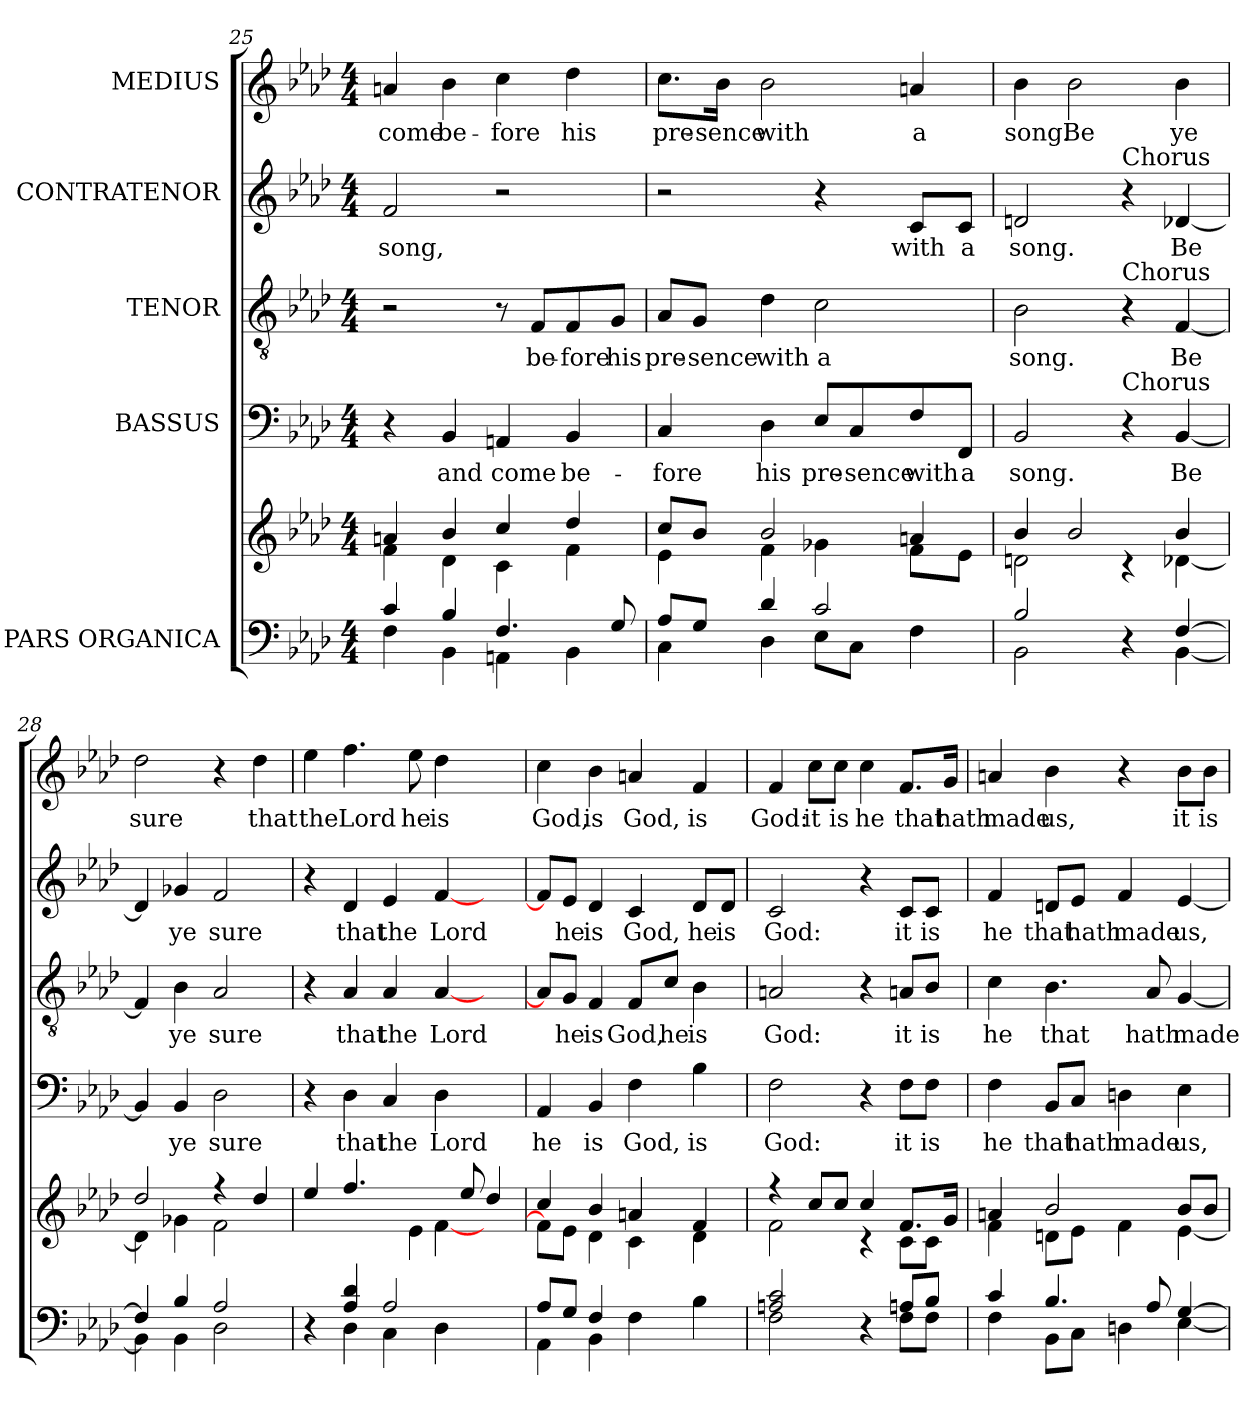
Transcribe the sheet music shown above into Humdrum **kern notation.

**kern	**kern	**kern	**text	**kern	**text	**kern	**text	**kern	**text
*part5	*part5	*part4	*part4	*part3	*part3	*part2	*part2	*part1	*part1
*staff6	*staff5	*staff4	*staff4	*staff3	*staff3	*staff2	*staff2	*staff1	*staff1
*I"PARS ORGANICA	*	*I"BASSUS	*	*I"TENOR	*	*I"CONTRATENOR	*	*I"MEDIUS	*
*clefF4	*clefG2	*clefF4	*	*clefGv2	*	*clefG2	*	*clefG2	*
*k[b-e-a-d-]	*k[b-e-a-d-]	*k[b-e-a-d-]	*	*k[b-e-a-d-]	*	*k[b-e-a-d-]	*	*k[b-e-a-d-]	*
*A-:	*A-:	*A-:	*	*A-:	*	*A-:	*	*A-:	*
*M4/4	*M4/4	*M4/4	*	*M4/4	*	*M4/4	*	*M4/4	*
=25	=25	=25	=25	=25	=25	=25	=25	=25	=25
*^	*^	*	*	*	*	*	*	*	*
!	!	!	!	!	!	!	!	!	!LO:LY:b:cj	!	!LO:LY:b:cj
4c/	4F\	4an/	4f\	4r	.	2r	.	2f/	song,	4an/	come
!	!	!	!	!	!LO:LY:b:cj	!	!	!	!	!	!LO:LY:b:cj
4B-/	4BB-\	4b-/	4d-\	4BB-/	and	.	.	.	.	4b-\	be-
!	!	!	!	!	!LO:LY:b:cj	!	!	!	!	!	!LO:LY:b:cj
4.F/	4AAn\	4cc/	4c\	4AAn/	come	8r	.	2r	.	4cc\	-fore
!	!	!	!	!	!	!	!LO:LY:b	!	!	!	!
.	.	.	.	.	.	8F/L	be-	.	.	.	.
!	!	!	!	!	!LO:LY:b:cj	!	!LO:LY:b:rj	!	!	!	!LO:LY:b:cj
.	4BB-\	4dd-/	4f\	4BB-/	be-	8F/	-fore	.	.	4dd-\	his
!	!	!	!	!	!	!	!LO:LY:b:cj	!	!	!	!
8G/	.	.	.	.	.	8G/J	his	.	.	.	.
=26	=26	=26	=26	=26	=26	=26	=26	=26	=26	=26	=26
!	!	!	!	!	!LO:LY:b:cj	!	!LO:LY:b	!	!	!	!LO:LY:b:cj
8A-/L	4C\	8cc/L	4e-\	4C/	-fore	8A-/L	pre-	2r	.	8.cc\L	pre-
!	!	!	!	!	!	!	!LO:LY:b:cj	!	!	!	!
8G/J	.	8b-/J	.	.	.	8G/J	-sence	.	.	.	.
!	!	!	!	!	!	!	!	!	!	!	!LO:LY:b:cj
.	.	.	.	.	.	.	.	.	.	16b-\J	-sence
!	!	!	!	!	!LO:LY:b:cj	!	!LO:LY:b:cj	!	!	!	!LO:LY:b:cj
4d-/	4D-\	2b-/	4f\	4D-\	his	4d-\	with	.	.	2b-\	with
!	!	!	!	!	!LO:LY:b	!	!LO:LY:b:cj	!	!	!	!
2c/	8E-\L	.	4g-X\	8E-/L	pre-	2c\	a	4r	.	.	.
!	!	!	!	!	!LO:LY:b:cj	!	!	!	!	!	!
.	8C\J	.	.	8C/	-sence	.	.	.	.	.	.
!	!	!	!	!	!LO:LY:b:cj	!	!	!	!LO:LY:b:cj	!	!LO:LY:b:cj
.	4F\	4an/	8f\L	8F/	with	.	.	8c/L	with	4an/	a
!	!	!	!	!	!LO:LY:b:cj	!	!	!	!LO:LY:b:cj	!	!
.	.	.	8e-\J	8FF/J	a	.	.	8c/J	a	.	.
!!LO:PB:g=z
=27	=27	=27	=27	=27	=27	=27	=27	=27	=27	=27	=27
!	!	!	!	!	!LO:LY:b:cj	!	!LO:LY:b:cj	!	!LO:LY:b:cj	!	!LO:LY:b:cj
2B-/	2BB-\	4b-/	2dn\	2BB-/	song.	2B-\	song.	2dn/	song.	4b-\	song.
!	!	!	!	!	!	!	!	!	!	!	!LO:LY:b:cj
.	.	2b-/	.	.	.	.	.	.	.	2b-\	Be
!	!	!	!	!	!	!	!	!LO:TX:a:t=Chorus	!	!	!
!	!	!	!	!	!	!LO:TX:a:t=Chorus	!	!	!	!	!
!	!	!	!	!LO:TX:a:t=Chorus	!	!	!	!	!	!	!
4r	4ryy	.	4rc	4r	.	4r	.	4r	.	.	.
!	!	!	!	!	!LO:LY:b:cj	!	!LO:LY:b:cj	!	!LO:LY:b:cj	!	!LO:LY:b:cj
[>4F/	[<4BB-\	4b-/	[<4d-X\	[<4BB-/	Be	[<4F/	Be	[<4d-X/	Be	4b-\	ye
=28	=28	=28	=28	=28	=28	=28	=28	=28	=28	=28	=28
!	!	!	!	!	!	!	!	!	!	!	!LO:LY:b:cj
4F/]	4BB-\]	2dd-/	4d-\]	4BB-/]	.	4F/]	.	4d-/]	.	2dd-\	sure
!	!	!	!	!	!LO:LY:b:cj	!	!LO:LY:b:cj	!	!LO:LY:b:cj	!	!
4B-/	4BB-\	.	4g-X\	4BB-/	ye	4B-\	ye	4g-X/	ye	.	.
!	!	!	!	!	!LO:LY:b:cj	!	!LO:LY:b:cj	!	!LO:LY:b:cj	!	!
2A-/	2D-\	4rff	2f\	2D-\	sure	2A-/	sure	2f/	sure	4r	.
!	!	!	!	!	!	!	!	!	!	!	!LO:LY:b:cj
.	.	4dd-/	.	.	.	.	.	.	.	4dd-\	that
=29	=29	=29	=29	=29	=29	=29	=29	=29	=29	=29	=29
!	!	!	!	!	!	!	!	!	!	!	!LO:LY:b:cj
4r	4ryy	4ee-/	2.ryy	4r	.	4r	.	4r	.	4ee-\	the
!	!	!	!	!	!LO:LY:b:cj	!	!LO:LY:b:cj	!	!LO:LY:b:cj	!	!LO:LY:b:cj
4A-/ 4d-/	4D-\	4.ff/	.	4D-\	that	4A-/	that	4d-/	that	4.ff\	Lord
!	!	!	!	!	!LO:LY:b:cj	!	!LO:LY:b:cj	!	!LO:LY:b:cj	!	!
2A-/	4C\	.	.	4C/	the	4A-/	the	4e-/	the	.	.
!	!	!	!	!	!	!	!	!	!	!	!LO:LY:b:cj
.	.	4e-\	.	.	.	.	.	.	.	8ee-\	he
!	!	!	!	!	!LO:LY:b:cj	!	!LO:LY:b	!	!LO:LY:b	!	!LO:LY:b:cj
.	4D-\	.	[<4f\	4D-\	Lord	[<4A-/	Lord	[<4f/	Lord	4dd-\	is
.	.	8ee-/	.	.	.	.	.	.	.	.	.
4ryy	4ryy	4dd-/	4ryy	4ryy	.	4ryy	.	4ryy	.	4ryy	.
=30	=30	=30	=30	=30	=30	=30	=30	=30	=30	=30	=30
!	!	!	!	!	!LO:LY:b:cj	!	!	!	!	!	!LO:LY:b:cj
8A-/L	4AA-\	4cc/	8f\L]	4AA-/	he	8A-/L]	.	8f/L]	.	4cc\	God,
!	!	!	!	!	!	!	!LO:LY:b:cj	!	!LO:LY:b:cj	!	!
8G/J	.	.	8e-\J	.	.	8G/J	he	8e-/J	he	.	.
!	!	!	!	!	!LO:LY:b:cj	!	!LO:LY:b:cj	!	!LO:LY:b:cj	!	!LO:LY:b:cj
4F/	4BB-\	4b-/	4d-\	4BB-/	is	4F/	is	4d-/	is	4b-\	is
!	!	!	!	!	!LO:LY:b:cj	!	!LO:LY:b:cj	!	!LO:LY:b:cj	!	!LO:LY:b:cj
2ryy	4F\	4an/	4c\	4F\	God,	8F/L	God,	4c/	God,	4an/	God,
!	!	!	!	!	!	!	!LO:LY:b:cj	!	!	!	!
.	.	.	.	.	.	8c/J	he	.	.	.	.
!	!	!	!	!	!LO:LY:b:cj	!	!LO:LY:b:cj	!	!LO:LY:b:cj	!	!LO:LY:b:cj
.	4B-\	4f/	4d-\	4B-\	is	4B-\	is	8d-/L	he	4f/	is
!	!	!	!	!	!	!	!	!	!LO:LY:b:cj	!	!
.	.	.	.	.	.	.	.	8d-/J	is	.	.
!!LO:LB:g=z
=31	=31	=31	=31	=31	=31	=31	=31	=31	=31	=31	=31
!	!	!	!	!	!LO:LY:b:cj	!	!LO:LY:b:cj	!	!LO:LY:b:cj	!	!LO:LY:b:cj
2c/ 2An/	2F\	4rff	2f\	2F\	God:	2An/	God:	2c/	God:	4f/	God:
!	!	!	!	!	!	!	!	!	!	!	!LO:LY:b:cj
.	.	8cc/L	.	.	.	.	.	.	.	8cc\L	it
!	!	!	!	!	!	!	!	!	!	!	!LO:LY:b:cj
.	.	8cc/J	.	.	.	.	.	.	.	8cc\J	is
!	!	!	!	!	!	!	!	!	!	!	!LO:LY:b:cj
4r	4ryy	4cc/	4rc	4r	.	4r	.	4r	.	4cc\	he
!	!	!	!	!	!LO:LY:b:cj	!	!LO:LY:b:cj	!	!LO:LY:b:cj	!	!LO:LY:b:cj
8An/L	8F\L	8.f/L	8c\L	8F\L	it	8An/L	it	8c/L	it	8.f/L	that
!	!	!	!	!	!LO:LY:b:cj	!	!LO:LY:b:cj	!	!LO:LY:b:cj	!	!
8B-/J	8F\J	.	8c\J	8F\J	is	8B-/J	is	8c/J	is	.	.
!	!	!	!	!	!	!	!	!	!	!	!LO:LY:b:cj
.	.	16g/J	.	.	.	.	.	.	.	16g/J	hath
=32	=32	=32	=32	=32	=32	=32	=32	=32	=32	=32	=32
!	!	!	!	!	!LO:LY:b:cj	!	!LO:LY:b:cj	!	!LO:LY:b:cj	!	!LO:LY:b:cj
4c/	4F\	4an/	4f\	4F\	he	4c\	he	4f/	he	4an/	made
!	!	!	!	!	!LO:LY:b:cj	!	!LO:LY:b:cj	!	!LO:LY:b:cj	!	!LO:LY:b:cj
4.B-/	8BB-\L	2b-/	8dn\L	8BB-/L	that	4.B-\	that	8dn/L	that	4b-\	us,
!	!	!	!	!	!LO:LY:b:cj	!	!	!	!LO:LY:b:cj	!	!
.	8C\J	.	8e-\J	8C/J	hath	.	.	8e-/J	hath	.	.
!	!	!	!	!	!LO:LY:b:cj	!	!	!	!LO:LY:b:cj	!	!
.	4Dn\	.	4f\	4Dn\	made	.	.	4f/	made	4r	.
!	!	!	!	!	!	!	!LO:LY:b:cj	!	!	!	!
8A-/	.	.	.	.	.	8A-/	hath	.	.	.	.
!	!	!	!	!	!LO:LY:b:cj	!	!LO:LY:b	!	!LO:LY:b	!	!LO:LY:b:cj
[>4G/	[<4E-\	8b-/L	[<4e-\	4E-\	us,	[<4G/	made	[<4e-/	us,	8b-\L	it
!	!	!	!	!	!	!	!	!	!	!	!LO:LY:b:cj
.	.	8b-/J	.	.	.	.	.	.	.	8b-\J	is
*v	*v	*	*	*	*	*	*	*	*	*	*
*	*v	*v	*	*	*	*	*	*	*	*
=	=	=	=	=	=	=	=	=	=
*-	*-	*-	*-	*-	*-	*-	*-	*-	*-
